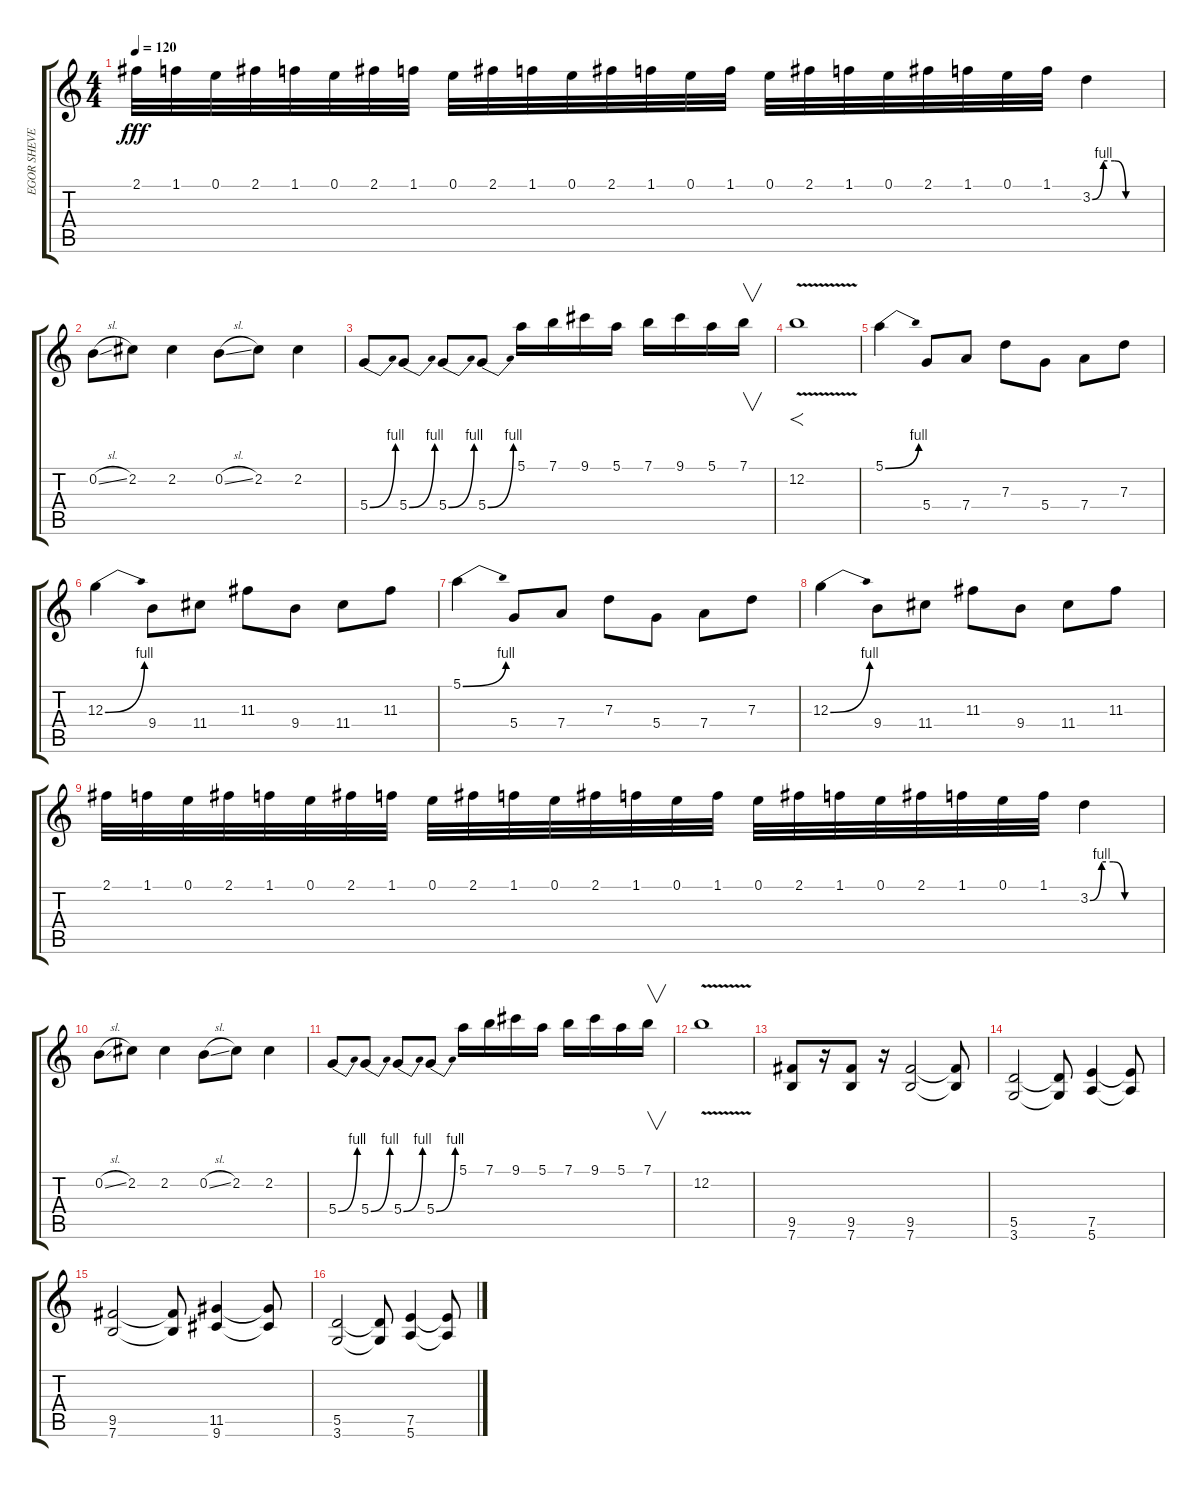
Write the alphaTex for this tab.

\track ("EGOR SHEVEREV" "EGOR SHEVE") {instrument acousticguitarsteel}
\staff {score tabs}
\tuning (E4 B3 G3 D3 A2 E2) {hide}
\ts (4 4)
\tempo 120
\clef g2
\ks c
2.1.32{dy fff} 1.1.32 0.1.32 2.1.32 1.1.32 0.1.32 2.1.32 1.1.32 0.1.32 2.1.32 1.1.32 0.1.32 2.1.32 1.1.32 0.1.32 1.1.32 0.1.32 2.1.32 1.1.32 0.1.32 2.1.32 1.1.32 0.1.32 1.1.32 3.2{be (custom 0 0 10 4 20 4 30 0 60 0)}.4 |
0.2{sl}.8 2.2.8 2.2.4 0.2{sl}.8 2.2.8 2.2.4 |
5.4{be (bend 0 0 60 4)}.8 5.4{be (bend 0 0 60 4)}.8 5.4{be (bend 0 0 60 4)}.8 5.4{be (bend 0 0 60 4)}.8 5.1.16 7.1.16 9.1.16 5.1.16 7.1.16 9.1.16 5.1.16 7.1.16{v} |
12.2{v}.1{f} |
5.1{be (bend 0 0 60 4)}.4 5.4.8 7.4.8 7.3.8 5.4.8 7.4.8 7.3.8 |
12.3{be (bend 0 0 60 4)}.4 9.4.8 11.4.8 11.3.8 9.4.8 11.4.8 11.3.8 |
5.1{be (bend 0 0 60 4)}.4 5.4.8 7.4.8 7.3.8 5.4.8 7.4.8 7.3.8 |
12.3{be (bend 0 0 60 4)}.4 9.4.8 11.4.8 11.3.8 9.4.8 11.4.8 11.3.8 |
2.1.32 1.1.32 0.1.32 2.1.32 1.1.32 0.1.32 2.1.32 1.1.32 0.1.32 2.1.32 1.1.32 0.1.32 2.1.32 1.1.32 0.1.32 1.1.32 0.1.32 2.1.32 1.1.32 0.1.32 2.1.32 1.1.32 0.1.32 1.1.32 3.2{be (custom 0 0 10 4 20 4 30 0 60 0)}.4 |
0.2{sl}.8 2.2.8 2.2.4 0.2{sl}.8 2.2.8 2.2.4 |
5.4{be (bend 0 0 60 4)}.8 5.4{be (bend 0 0 60 4)}.8 5.4{be (bend 0 0 60 4)}.8 5.4{be (bend 0 0 60 4)}.8 5.1.16 7.1.16 9.1.16 5.1.16 7.1.16 9.1.16 5.1.16 7.1.16{v} |
12.2{v}.1 |
(9.5 7.6).8 r.16 (9.5 7.6).8 r.16 (9.5 7.6).2 (9.5{t} 7.6{t}).8 |
(5.5 3.6).2 (5.5{t} 3.6{t}).8 (7.5 5.6).4 (7.5{t} 5.6{t}).8 |
(9.5 7.6).2 (9.5{t} 7.6{t}).8 (11.5 9.6).4 (11.5{t} 9.6{t}).8 |
(5.5 3.6).2 (5.5{t} 3.6{t}).8 (7.5 5.6).4 (7.5{t} 5.6{t}).8
